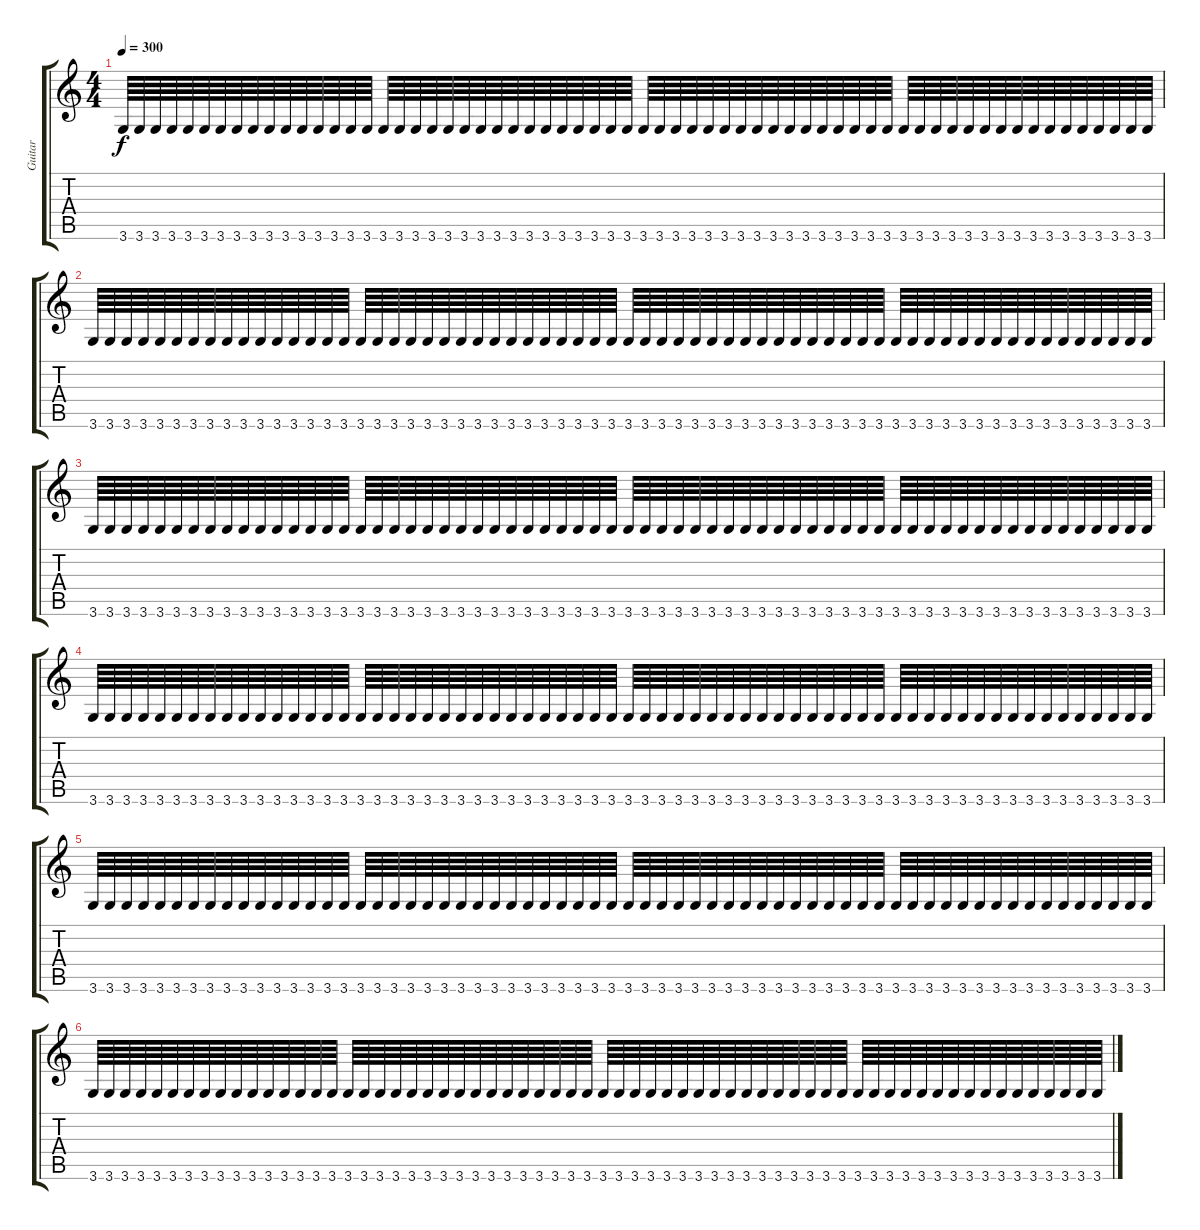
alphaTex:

\track ("Guitar" "Guitar") {instrument overdrivenguitar}
\staff {score tabs}
\tuning (E4 B3 G3 D3 A2 E2) {hide}
\ts (4 4)
\tempo 300
\clef g2
\ks c
3.6.64{dy f volume 15 instrument overdrivenguitar} 3.6.64 3.6.64 3.6.64 3.6.64 3.6.64 3.6.64 3.6.64 3.6.64 3.6.64 3.6.64 3.6.64 3.6.64 3.6.64 3.6.64 3.6.64 3.6.64 3.6.64 3.6.64 3.6.64 3.6.64 3.6.64 3.6.64 3.6.64 3.6.64 3.6.64 3.6.64 3.6.64 3.6.64 3.6.64 3.6.64 3.6.64 3.6.64 3.6.64 3.6.64 3.6.64 3.6.64 3.6.64 3.6.64 3.6.64 3.6.64 3.6.64 3.6.64 3.6.64 3.6.64 3.6.64 3.6.64 3.6.64 3.6.64 3.6.64 3.6.64 3.6.64 3.6.64 3.6.64 3.6.64 3.6.64 3.6.64 3.6.64 3.6.64 3.6.64 3.6.64 3.6.64 3.6.64 3.6.64 |
3.6.64{volume 15 instrument overdrivenguitar} 3.6.64 3.6.64 3.6.64 3.6.64 3.6.64 3.6.64 3.6.64 3.6.64 3.6.64 3.6.64 3.6.64 3.6.64 3.6.64 3.6.64 3.6.64 3.6.64 3.6.64 3.6.64 3.6.64 3.6.64 3.6.64 3.6.64 3.6.64 3.6.64 3.6.64 3.6.64 3.6.64 3.6.64 3.6.64 3.6.64 3.6.64 3.6.64 3.6.64 3.6.64 3.6.64 3.6.64 3.6.64 3.6.64 3.6.64 3.6.64 3.6.64 3.6.64 3.6.64 3.6.64 3.6.64 3.6.64 3.6.64 3.6.64 3.6.64 3.6.64 3.6.64 3.6.64 3.6.64 3.6.64 3.6.64 3.6.64 3.6.64 3.6.64 3.6.64 3.6.64 3.6.64 3.6.64 3.6.64 |
3.6.64{volume 15 instrument overdrivenguitar} 3.6.64 3.6.64 3.6.64 3.6.64 3.6.64 3.6.64 3.6.64 3.6.64 3.6.64 3.6.64 3.6.64 3.6.64 3.6.64 3.6.64 3.6.64 3.6.64 3.6.64 3.6.64 3.6.64 3.6.64 3.6.64 3.6.64 3.6.64 3.6.64 3.6.64 3.6.64 3.6.64 3.6.64 3.6.64 3.6.64 3.6.64 3.6.64 3.6.64 3.6.64 3.6.64 3.6.64 3.6.64 3.6.64 3.6.64 3.6.64 3.6.64 3.6.64 3.6.64 3.6.64 3.6.64 3.6.64 3.6.64 3.6.64 3.6.64 3.6.64 3.6.64 3.6.64 3.6.64 3.6.64 3.6.64 3.6.64 3.6.64 3.6.64 3.6.64 3.6.64 3.6.64 3.6.64 3.6.64 |
3.6.64{volume 15 instrument overdrivenguitar} 3.6.64 3.6.64 3.6.64 3.6.64 3.6.64 3.6.64 3.6.64 3.6.64 3.6.64 3.6.64 3.6.64 3.6.64 3.6.64 3.6.64 3.6.64 3.6.64 3.6.64 3.6.64 3.6.64 3.6.64 3.6.64 3.6.64 3.6.64 3.6.64 3.6.64 3.6.64 3.6.64 3.6.64 3.6.64 3.6.64 3.6.64 3.6.64 3.6.64 3.6.64 3.6.64 3.6.64 3.6.64 3.6.64 3.6.64 3.6.64 3.6.64 3.6.64 3.6.64 3.6.64 3.6.64 3.6.64 3.6.64 3.6.64 3.6.64 3.6.64 3.6.64 3.6.64 3.6.64 3.6.64 3.6.64 3.6.64 3.6.64 3.6.64 3.6.64 3.6.64 3.6.64 3.6.64 3.6.64 |
3.6.64{volume 15 instrument overdrivenguitar} 3.6.64 3.6.64 3.6.64 3.6.64 3.6.64 3.6.64 3.6.64 3.6.64 3.6.64 3.6.64 3.6.64 3.6.64 3.6.64 3.6.64 3.6.64 3.6.64 3.6.64 3.6.64 3.6.64 3.6.64 3.6.64 3.6.64 3.6.64 3.6.64 3.6.64 3.6.64 3.6.64 3.6.64 3.6.64 3.6.64 3.6.64 3.6.64 3.6.64 3.6.64 3.6.64 3.6.64 3.6.64 3.6.64 3.6.64 3.6.64 3.6.64 3.6.64 3.6.64 3.6.64 3.6.64 3.6.64 3.6.64 3.6.64 3.6.64 3.6.64 3.6.64 3.6.64 3.6.64 3.6.64 3.6.64 3.6.64 3.6.64 3.6.64 3.6.64 3.6.64 3.6.64 3.6.64 3.6.64 |
3.6.64{volume 15 instrument overdrivenguitar} 3.6.64 3.6.64 3.6.64 3.6.64 3.6.64 3.6.64 3.6.64 3.6.64 3.6.64 3.6.64 3.6.64 3.6.64 3.6.64 3.6.64 3.6.64 3.6.64 3.6.64 3.6.64 3.6.64 3.6.64 3.6.64 3.6.64 3.6.64 3.6.64 3.6.64 3.6.64 3.6.64 3.6.64 3.6.64 3.6.64 3.6.64 3.6.64 3.6.64 3.6.64 3.6.64 3.6.64 3.6.64 3.6.64 3.6.64 3.6.64 3.6.64 3.6.64 3.6.64 3.6.64 3.6.64 3.6.64 3.6.64 3.6.64 3.6.64 3.6.64 3.6.64 3.6.64 3.6.64 3.6.64 3.6.64 3.6.64 3.6.64 3.6.64 3.6.64 3.6.64 3.6.64 3.6.64 3.6.64
